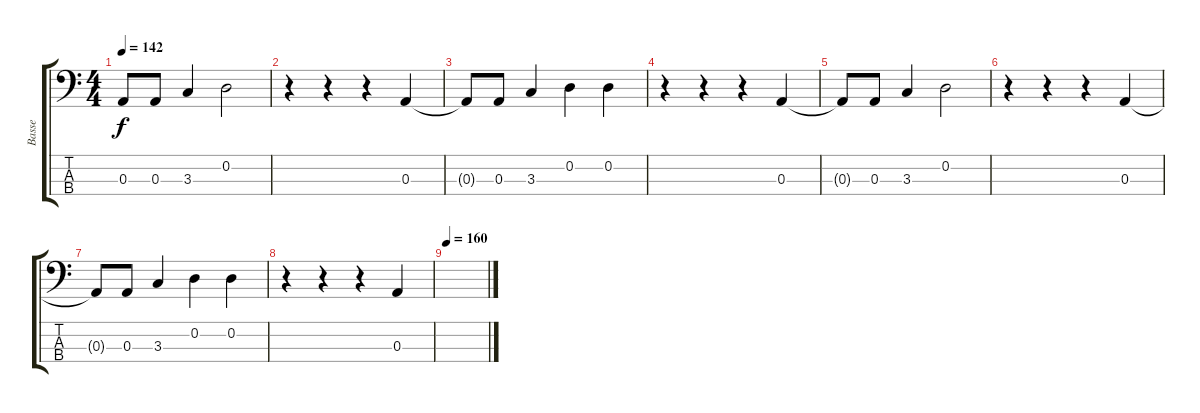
\track ("Basse" "Basse") {instrument electricbassfinger}
\staff {score tabs}
\tuning (G2 D2 A1 E1) {hide}
\ts (4 4)
\tempo 142
\clef f4
\ks c
0.3.8{dy f instrument electricbassfinger} 0.3.8 3.3.4 0.2.2 |
r.4 r.4 r.4 0.3.4 |
0.3{t}.8 0.3.8 3.3.4 0.2.4 0.2.4 |
r.4 r.4 r.4 0.3.4 |
0.3{t}.8 0.3.8 3.3.4 0.2.2 |
r.4 r.4 r.4 0.3.4 |
0.3{t}.8 0.3.8 3.3.4 0.2.4 0.2.4 |
r.4 r.4 r.4 0.3.4 |
\tempo 160
